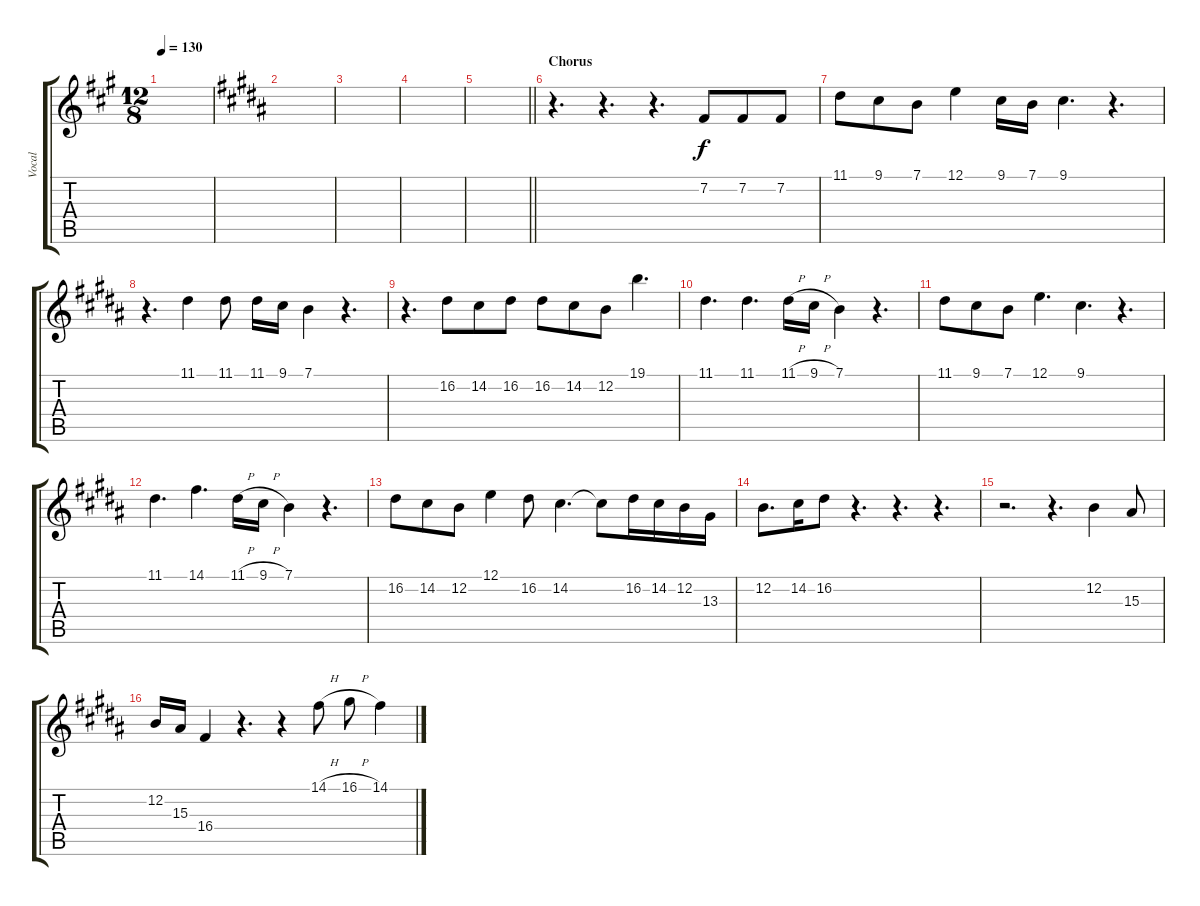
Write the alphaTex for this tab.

\track ("Vocal" "Vocal") {instrument lead2sawtooth}
\staff {score tabs}
\tuning (E4 B3 G3 D3 A2 E2) {hide}
\ts (12 8)
\tempo 130
\clef g2
\ks a
|
\ks b
|
|
|
\barLineRight lightlight
|
\section ("" "Chorus")
r.4{d} r.4{d} r.4{d} 7.2.8 7.2.8 7.2.8 |
11.1.8 9.1.8 7.1.8 12.1.4 9.1.16 7.1.16 9.1.4{d} r.4{d} |
r.4{d} 11.1.4 11.1.8 11.1.16 9.1.16 7.1.4 r.4{d} |
r.4{d} 16.2.8 14.2.8 16.2.8 16.2.8 14.2.8 12.2.8 19.1.4{d} |
11.1.4{d} 11.1.4{d} 11.1{h}.16 9.1{h}.16 7.1.4 r.4{d} |
11.1.8 9.1.8 7.1.8 12.1.4{d} 9.1.4{d} r.4{d} |
11.1.4{d} 14.1.4{d} 11.1{h}.16 9.1{h}.16 7.1.4 r.4{d} |
16.2.8 14.2.8 12.2.8 12.1.4 16.2.8 14.2.4{d} 14.2{t}.8 16.2.16 14.2.16 12.2.16 13.3.16 |
12.2.8{d} 14.2.16 16.2.8 r.4{d} r.4{d} r.4{d} |
r.2{d} r.4{d} 12.2.4 15.3.8 |
12.2.16 15.3.16 16.4.4 r.4{d} r.4 14.1{h}.8 16.1{h}.8 14.1{h}.4
